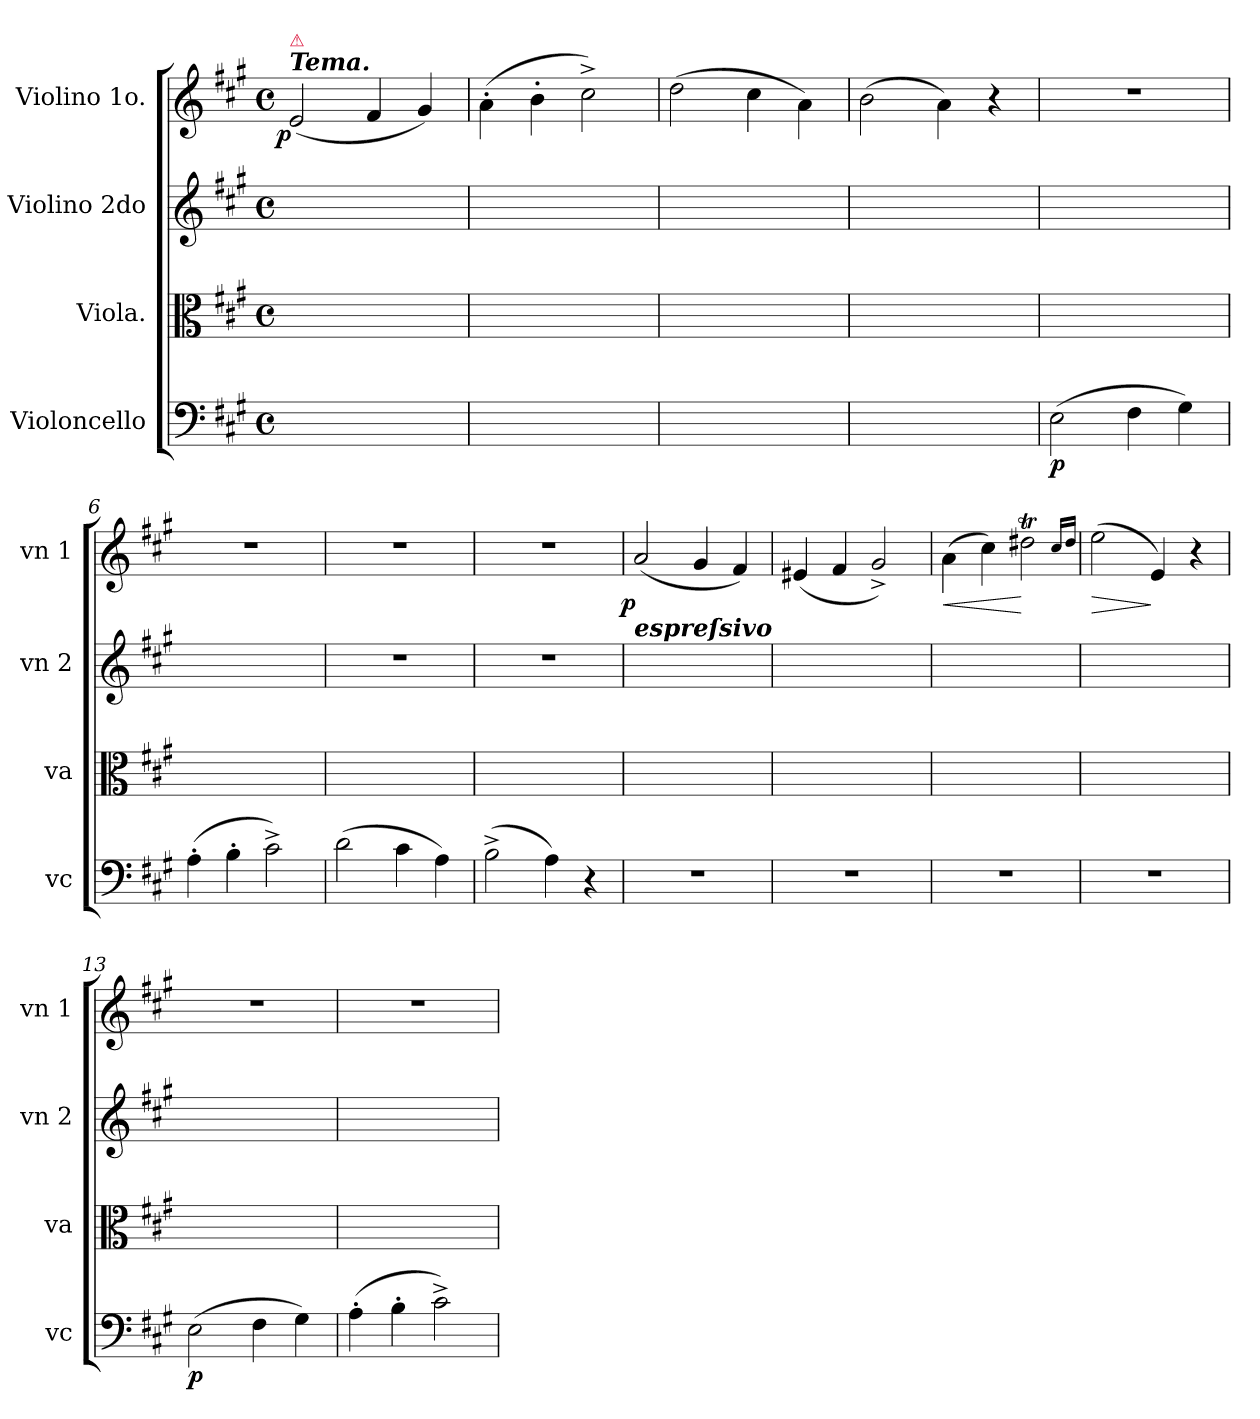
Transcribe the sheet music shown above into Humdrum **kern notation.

**kern	**dynam	**kern	**kern	**kern	**dynam
*part4	*part4	*part3	*part2	*part1	*part1
*staff4	*staff4	*staff3	*staff2	*staff1	*staff1
*I"Violoncello	*	*I"Viola.	*I"Violino 2do	*I"Violino 1o.	*
*I'vc	*	*I'va	*I'vn 2	*I'vn 1	*
*clefF4	*	*clefC3	*clefG2	*clefG2	*
*k[f#c#g#]	*	*k[f#c#g#]	*k[f#c#g#]	*k[f#c#g#]	*
*M4/4	*	*M4/4	*M4/4	*M4/4	*
*met(c)	*	*met(c)	*met(c)	*met(c)	*
=1	=1	=1	=1	=1	=1
!	!	!	!	!LO:TX:a:Bi:t=Tema.	!
!	!	!	!	!LO:TX:a:Bi:color=crimson:t=⚠	!
!	!	!	!	!	!LO:DY:b:rj
1ryy	.	1ryy	1ryy	(>2e/	p
.	.	.	.	4f#/	.
.	.	.	.	4g#/)	.
=2	=2	=2	=2	=2	=2
1ryy	.	1ryy	1ryy	(>4a'>\	.
.	.	.	.	4b'>\	.
.	.	.	.	2cc#^<\)	.
=3	=3	=3	=3	=3	=3
1ryy	.	1ryy	1ryy	(>2dd\	.
.	.	.	.	4cc#\	.
.	.	.	.	4a\)	.
=4	=4	=4	=4	=4	=4
1ryy	.	1ryy	1ryy	(>2b\	.
.	.	.	.	4a\)	.
.	.	.	.	4r	.
=5	=5	=5	=5	=5	=5
(>2E\	p	1ryy	1ryy	1r	.
4F#\	.	.	.	.	.
4G#\)	.	.	.	.	.
=6	=6	=6	=6	=6	=6
(>4A'>\	.	1ryy	1ryy	1r	.
4B'>\	.	.	.	.	.
2c#^\)	.	.	.	.	.
=7	=7	=7	=7	=7	=7
(>2d\	.	1ryy	1r	1r	.
4c#\	.	.	.	.	.
4A\)	.	.	.	.	.
=8	=8	=8	=8	=8	=8
(>2B^<\	.	1ryy	1r	1r	.
4A\)	.	.	.	.	.
4r	.	.	.	.	.
=9	=9	=9	=9	=9	=9
!	!	!	!	!LO:TX:b:Bi:t=espreſsivo	!
!	!	!	!	!	!LO:DY:b:rj
1r	.	1ryy	1ryy	(>2a/	p
.	.	.	.	4g#/	.
.	.	.	.	4f#/)	.
=10	=10	=10	=10	=10	=10
1r	.	1ryy	1ryy	(<4e#X/	.
.	.	.	.	4f#/	.
.	.	.	.	2g#^>/)	.
=11	=11	=11	=11	=11	=11
!	!	!	!	!	!LO:HP:b
1r	.	1ryy	1ryy	(>4a\	<
.	.	.	.	4cc#\)	.
.	.	.	.	2dd#Xt\	[
.	.	.	.	16qqcc#/LL	.
.	.	.	.	16qqdd#/JJ	.
=12	=12	=12	=12	=12	=12
!	!	!	!	!	!LO:HP:b
1r	.	1ryy	1ryy	(>2eeTTT\	>
.	.	.	.	4e/)	]
.	.	.	.	4r	.
=13	=13	=13	=13	=13	=13
(>2E\	p	1ryy	1ryy	1r	.
4F#\	.	.	.	.	.
4G#\)	.	.	.	.	.
=14	=14	=14	=14	=14	=14
(>4A'\	.	1ryy	1ryy	1r	.
4B'\	.	.	.	.	.
2c#^<\)	.	.	.	.	.
=	=	=	=	=	=
*-	*-	*-	*-	*-	*-
